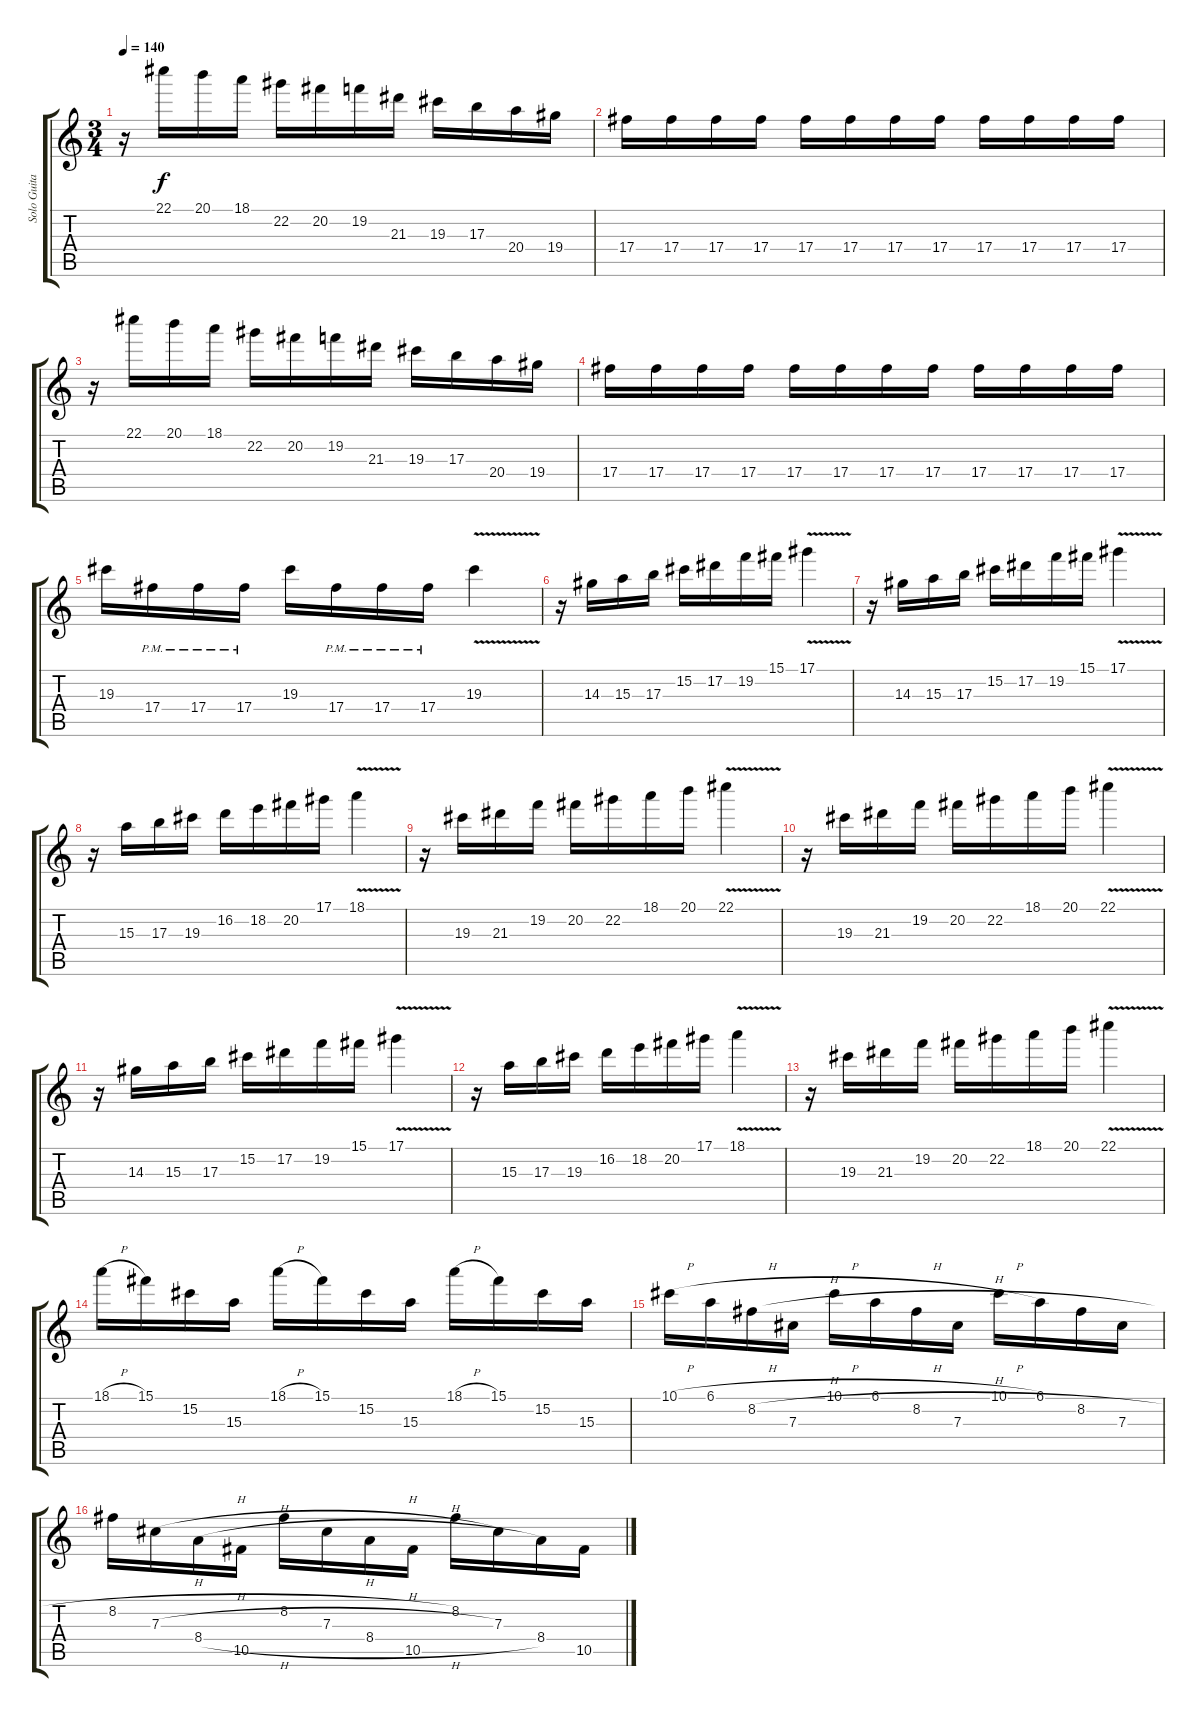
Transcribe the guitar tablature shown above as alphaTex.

\track ("Solo Guitar 1" "Solo Guita") {instrument overdrivenguitar}
\staff {score tabs}
\tuning (Eb4 Bb3 Gb3 Db3 Ab2 Eb2) {hide}
\ts (3 4)
\tempo 140
\clef g2
\ks c
r.16{dy f} 22.1.16 20.1.16 18.1.16 22.2.16 20.2.16 19.2.16 21.3.16 19.3.16 17.3.16 20.4.16 19.4.16 |
17.4.16 17.4.16 17.4.16 17.4.16 17.4.16 17.4.16 17.4.16 17.4.16 17.4.16 17.4.16 17.4.16 17.4.16 |
r.16 22.1.16 20.1.16 18.1.16 22.2.16 20.2.16 19.2.16 21.3.16 19.3.16 17.3.16 20.4.16 19.4.16 |
17.4.16 17.4.16 17.4.16 17.4.16 17.4.16 17.4.16 17.4.16 17.4.16 17.4.16 17.4.16 17.4.16 17.4.16 |
19.3.16 17.4{pm}.16 17.4{pm}.16 17.4{pm}.16 19.3.16 17.4{pm}.16 17.4{pm}.16 17.4{pm}.16 19.3{v}.4 |
r.16 14.3.16 15.3.16 17.3.16 15.2.16 17.2.16 19.2.16 15.1.16 17.1{v}.4 |
r.16 14.3.16 15.3.16 17.3.16 15.2.16 17.2.16 19.2.16 15.1.16 17.1{v}.4 |
r.16 15.3.16 17.3.16 19.3.16 16.2.16 18.2.16 20.2.16 17.1.16 18.1{v}.4 |
r.16 19.3.16 21.3.16 19.2.16 20.2.16 22.2.16 18.1.16 20.1.16 22.1{v}.4 |
r.16 19.3.16 21.3.16 19.2.16 20.2.16 22.2.16 18.1.16 20.1.16 22.1{v}.4 |
r.16 14.3.16 15.3.16 17.3.16 15.2.16 17.2.16 19.2.16 15.1.16 17.1{v}.4 |
r.16 15.3.16 17.3.16 19.3.16 16.2.16 18.2.16 20.2.16 17.1.16 18.1{v}.4 |
r.16 19.3.16 21.3.16 19.2.16 20.2.16 22.2.16 18.1.16 20.1.16 22.1{v}.4 |
18.1{h}.16 15.1.16 15.2.16 15.3.16 18.1{h}.16 15.1.16 15.2.16 15.3.16 18.1{h}.16 15.1.16 15.2.16 15.3.16 |
10.1{h}.16 6.1{h}.16 8.2{h}.16 7.3.16 10.1{h}.16 6.1{h}.16 8.2{h}.16 7.3.16 10.1{h}.16 6.1.16 8.2{h}.16 7.3.16 |
8.2{h}.16 7.3{h}.16 8.4{h}.16 10.5.16 8.2{h}.16 7.3{h}.16 8.4{h}.16 10.5.16 8.2{h}.16 7.3.16 8.4.16 10.5.16
